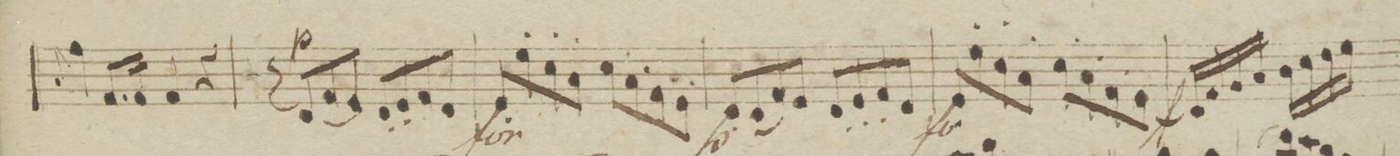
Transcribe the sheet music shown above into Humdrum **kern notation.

**kern	**dynam
*I"Violio 1mo	*
*clefG2	*
*k[e-b-]	*
*met(c)	*
*M4/4	*
8qqa/	.
4ff\	.
8.f/L	.
16f/Jk	.
4f/	.
4r	.
=10	=10
8r	.
(8d/L	p
8f/	.
8e-/J)	.
8d/'L	.
8e-/'	.
8f/	.
8d/J	.
=11	=11
8e-/'L	f
8ee-\'	.
8cc\'	.
8a\'J	.
8cc\'L	.
8a\'	.
8f\'	.
8e-\'J	.
=12	=12
8d'/L	p
(8d/	.
8f/)	.
8e-/J	.
8d/'L	.
8e-/'	.
8f/'	.
8d/J	.
=13	=13
8e-/L	f
8ee-\'	.
8cc\'	.
8a\'J	.
8cc\'L	.
8a\'	.
8f\'	.
8e-\J	.
=14	=14
16d/LL	f
16f/	.
16g/	.
16a/JJ	.
16b-\LL	.
16cc\	.
16dd\	.
16ee-\JJ	.
*-	*-
